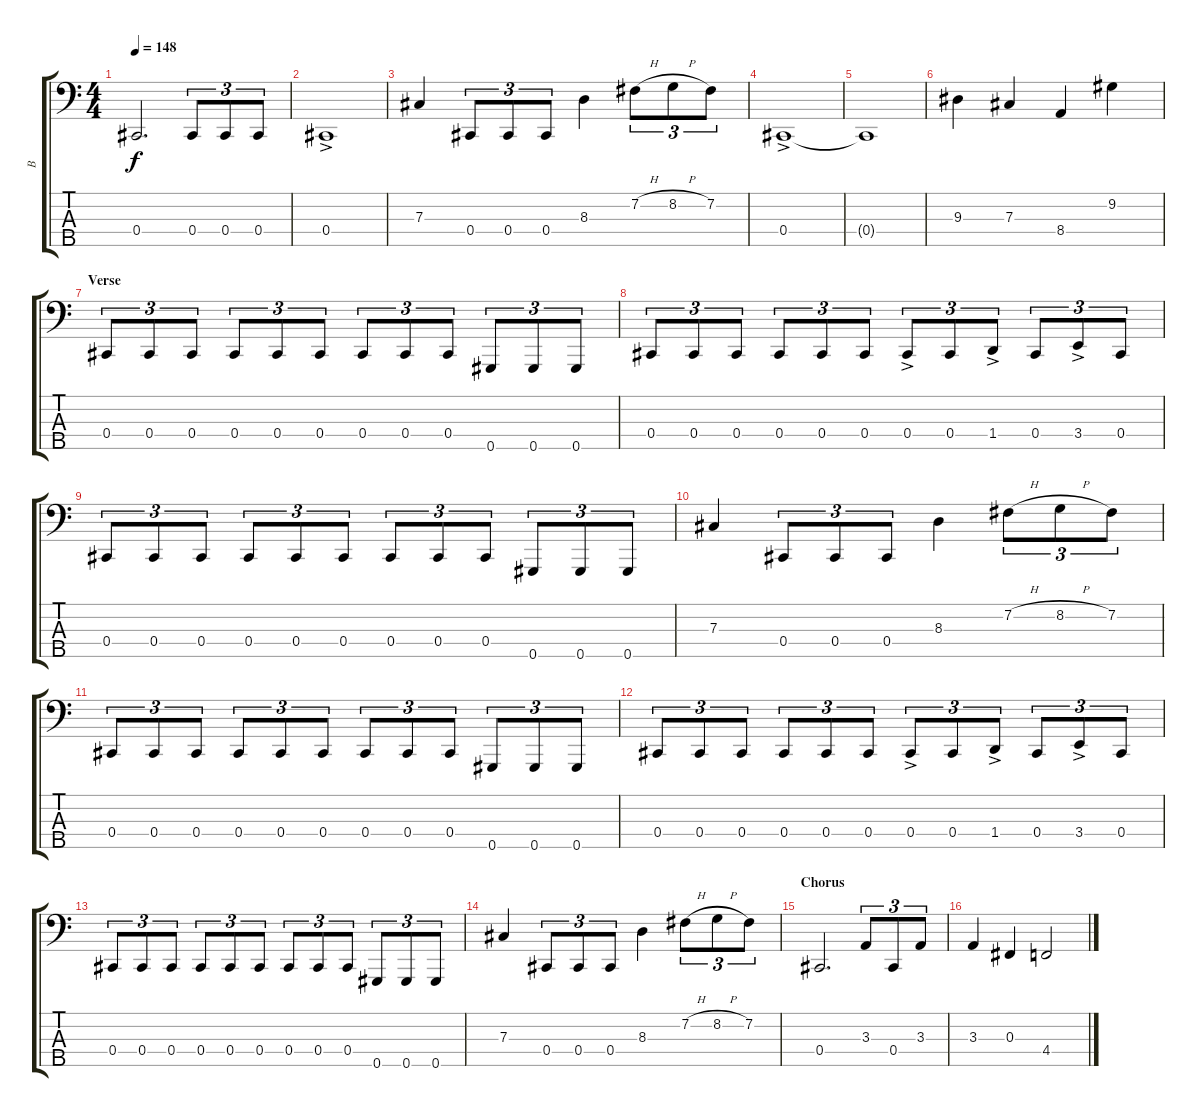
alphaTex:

\track ("B" "B") {instrument electricbassfinger}
\staff {score tabs}
\tuning (E2 B1 Gb1 Db1 Ab0) {hide}
\ts (4 4)
\tempo 148
\clef f4
\ks c
0.4{t}.2{d dy f} 0.4.8{tu (3 2)} 0.4.8{tu (3 2)} 0.4.8{tu (3 2)} |
0.4{ac}.1 |
7.3.4 0.4.8{tu (3 2)} 0.4.8{tu (3 2)} 0.4.8{tu (3 2)} 8.3.4 7.2{h}.8{tu (3 2)} 8.2{h}.8{tu (3 2)} 7.2.8{tu (3 2)} |
0.4{ac}.1 |
0.4{t}.1 |
9.3.4 7.3.4 8.4.4 9.2.4 |
\section ("" "Verse")
0.4.8{tu (3 2)} 0.4.8{tu (3 2)} 0.4.8{tu (3 2)} 0.4.8{tu (3 2)} 0.4.8{tu (3 2)} 0.4.8{tu (3 2)} 0.4.8{tu (3 2)} 0.4.8{tu (3 2)} 0.4.8{tu (3 2)} 0.5.8{tu (3 2)} 0.5.8{tu (3 2)} 0.5.8{tu (3 2)} |
0.4.8{tu (3 2)} 0.4.8{tu (3 2)} 0.4.8{tu (3 2)} 0.4.8{tu (3 2)} 0.4.8{tu (3 2)} 0.4.8{tu (3 2)} 0.4{ac}.8{tu (3 2)} 0.4.8{tu (3 2)} 1.4{ac}.8{tu (3 2)} 0.4.8{tu (3 2)} 3.4{ac}.8{tu (3 2)} 0.4.8{tu (3 2)} |
0.4.8{tu (3 2)} 0.4.8{tu (3 2)} 0.4.8{tu (3 2)} 0.4.8{tu (3 2)} 0.4.8{tu (3 2)} 0.4.8{tu (3 2)} 0.4.8{tu (3 2)} 0.4.8{tu (3 2)} 0.4.8{tu (3 2)} 0.5.8{tu (3 2)} 0.5.8{tu (3 2)} 0.5.8{tu (3 2)} |
7.3.4 0.4.8{tu (3 2)} 0.4.8{tu (3 2)} 0.4.8{tu (3 2)} 8.3.4 7.2{h}.8{tu (3 2)} 8.2{h}.8{tu (3 2)} 7.2.8{tu (3 2)} |
0.4.8{tu (3 2)} 0.4.8{tu (3 2)} 0.4.8{tu (3 2)} 0.4.8{tu (3 2)} 0.4.8{tu (3 2)} 0.4.8{tu (3 2)} 0.4.8{tu (3 2)} 0.4.8{tu (3 2)} 0.4.8{tu (3 2)} 0.5.8{tu (3 2)} 0.5.8{tu (3 2)} 0.5.8{tu (3 2)} |
0.4.8{tu (3 2)} 0.4.8{tu (3 2)} 0.4.8{tu (3 2)} 0.4.8{tu (3 2)} 0.4.8{tu (3 2)} 0.4.8{tu (3 2)} 0.4{ac}.8{tu (3 2)} 0.4.8{tu (3 2)} 1.4{ac}.8{tu (3 2)} 0.4.8{tu (3 2)} 3.4{ac}.8{tu (3 2)} 0.4.8{tu (3 2)} |
0.4.8{tu (3 2)} 0.4.8{tu (3 2)} 0.4.8{tu (3 2)} 0.4.8{tu (3 2)} 0.4.8{tu (3 2)} 0.4.8{tu (3 2)} 0.4.8{tu (3 2)} 0.4.8{tu (3 2)} 0.4.8{tu (3 2)} 0.5.8{tu (3 2)} 0.5.8{tu (3 2)} 0.5.8{tu (3 2)} |
7.3.4 0.4.8{tu (3 2)} 0.4.8{tu (3 2)} 0.4.8{tu (3 2)} 8.3.4 7.2{h}.8{tu (3 2)} 8.2{h}.8{tu (3 2)} 7.2.8{tu (3 2)} |
\section ("" "Chorus")
0.4.2{d} 3.3.8{tu (3 2)} 0.4.8{tu (3 2)} 3.3.8{tu (3 2)} |
3.3.4 0.3.4 4.4.2
